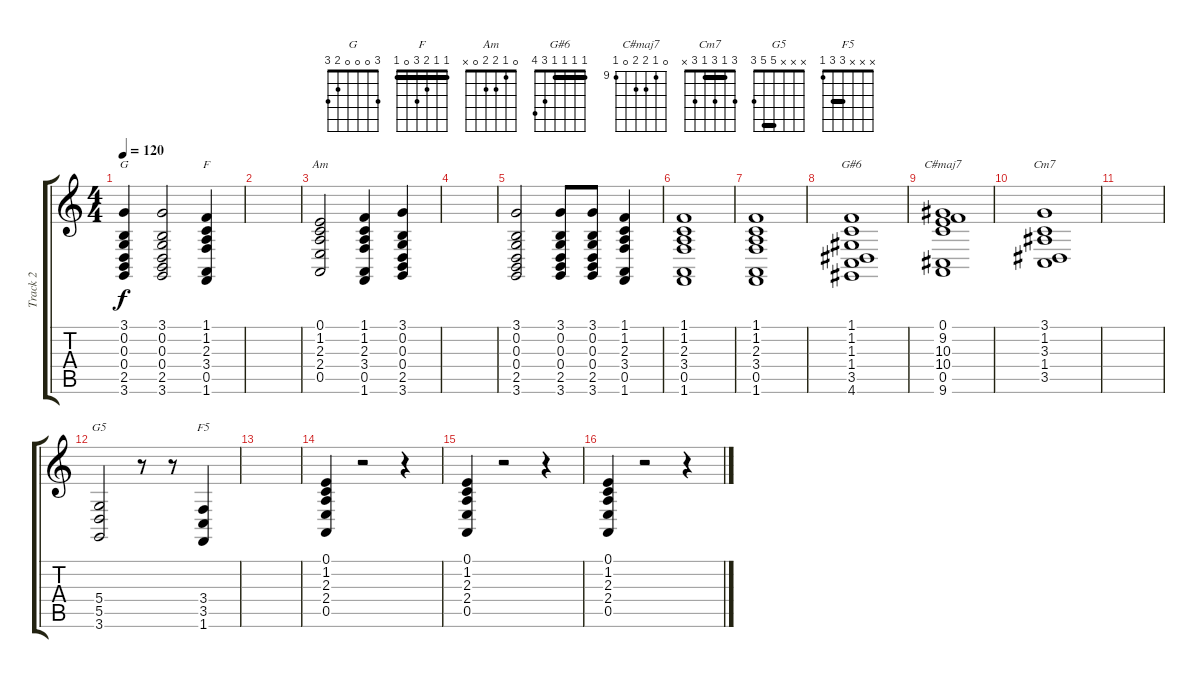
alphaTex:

\track ("Track 2" "Track 2") {instrument pad1newage}
\staff {score tabs}
\tuning (E4 B3 G3 D3 A2 E2) {hide}
\chord ("G" 3 0 0 0 2 3)
\chord ("F" 1 1 2 3 0 1) {barre 1}
\chord ("Am" 0 1 2 2 0 x)
\chord ("G#6" 1 1 1 1 3 4) {barre 1}
\chord ("C#maj7" 0 9 10 10 0 9) {firstfret 9}
\chord ("Cm7" 3 1 3 1 3 x) {barre 1}
\chord ("G5" x x x 5 5 3) {barre 5}
\chord ("F5" x x x 3 3 1) {barre 3}
\ts (4 4)
\tempo 120
\clef g2
\ks c
(3.1 0.2 0.3 0.4 2.5 3.6).4{ch "G" dy f} (3.1 0.2 0.3 0.4 2.5 3.6).2 (1.1 1.2 2.3 3.4 0.5 1.6).4{ch "F"} |
|
(0.1 1.2 2.3 2.4 0.5).2{ch "Am"} (1.1 1.2 2.3 3.4 0.5 1.6).4 (3.1 0.2 0.3 0.4 2.5 3.6).4 |
|
(3.1 0.2 0.3 0.4 2.5 3.6).2 (3.1 0.2 0.3 0.4 2.5 3.6).8 (3.1 0.2 0.3 0.4 2.5 3.6).8 (1.1 1.2 2.3 3.4 0.5 1.6).4 |
(1.1 1.2 2.3 3.4 0.5 1.6).1 |
(1.1 1.2 2.3 3.4 0.5 1.6).1 |
(1.1 1.2 1.3 1.4 3.5 4.6).1{ch "G#6"} |
(0.1 9.2 10.3 10.4 0.5 9.6).1{ch "C#maj7"} |
(3.1 1.2 3.3 1.4 3.5).1{ch "Cm7"} |
|
(5.4 5.5 3.6).2{ch "G5"} r.8 r.8 (3.4 3.5 1.6).4{ch "F5"} |
|
(0.1 1.2 2.3 2.4 0.5).4 r.2 r.4 |
(0.1 1.2 2.3 2.4 0.5).4 r.2 r.4 |
(0.1 1.2 2.3 2.4 0.5).4 r.2 r.4
